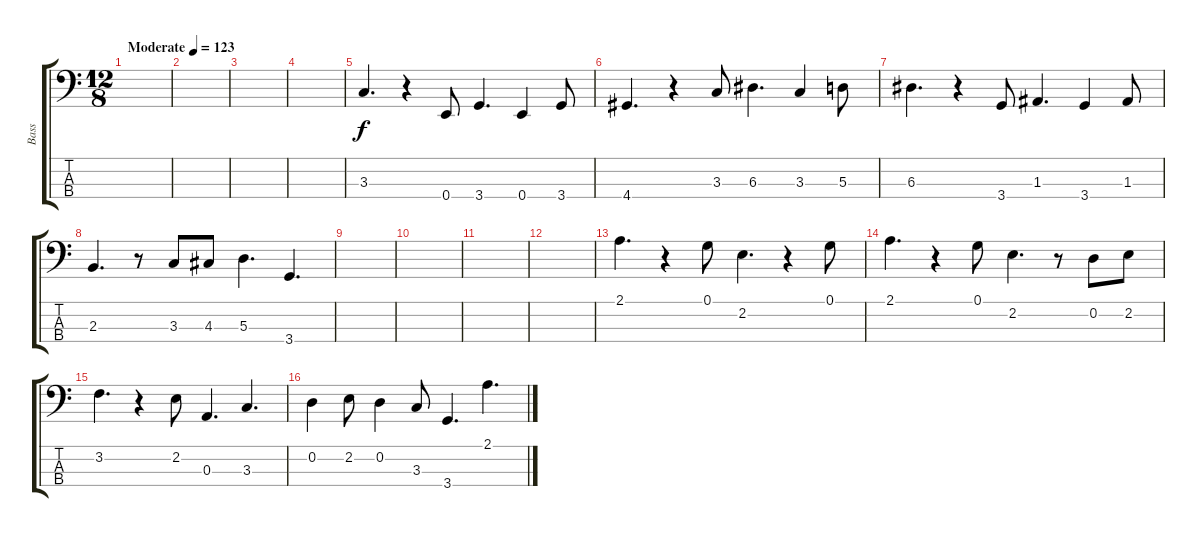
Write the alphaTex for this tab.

\track ("Bass" "Bass") {instrument electricbassfinger}
\staff {score tabs}
\tuning (G2 D2 A1 E1) {hide}
\ts (12 8)
\tempo (123 "Moderate")
\clef f4
\ks c
|
|
|
|
3.3.4{d} r.4 0.4.8 3.4.4{d} 0.4.4 3.4.8 |
4.4.4{d} r.4 3.3.8 6.3.4{d} 3.3.4 5.3.8 |
6.3.4{d} r.4 3.4.8 1.3.4{d} 3.4.4 1.3.8 |
2.3.4{d} r.8 3.3.8 4.3.8 5.3.4{d} 3.4.4{d} |
|
|
|
|
2.1.4{d} r.4 0.1.8 2.2.4{d} r.4 0.1.8 |
2.1.4{d} r.4 0.1.8 2.2.4{d} r.8 0.2.8 2.2.8 |
3.2.4{d} r.4 2.2.8 0.3.4{d} 3.3.4{d} |
0.2.4 2.2.8 0.2.4 3.3.8 3.4.4{d} 2.1.4{d}
